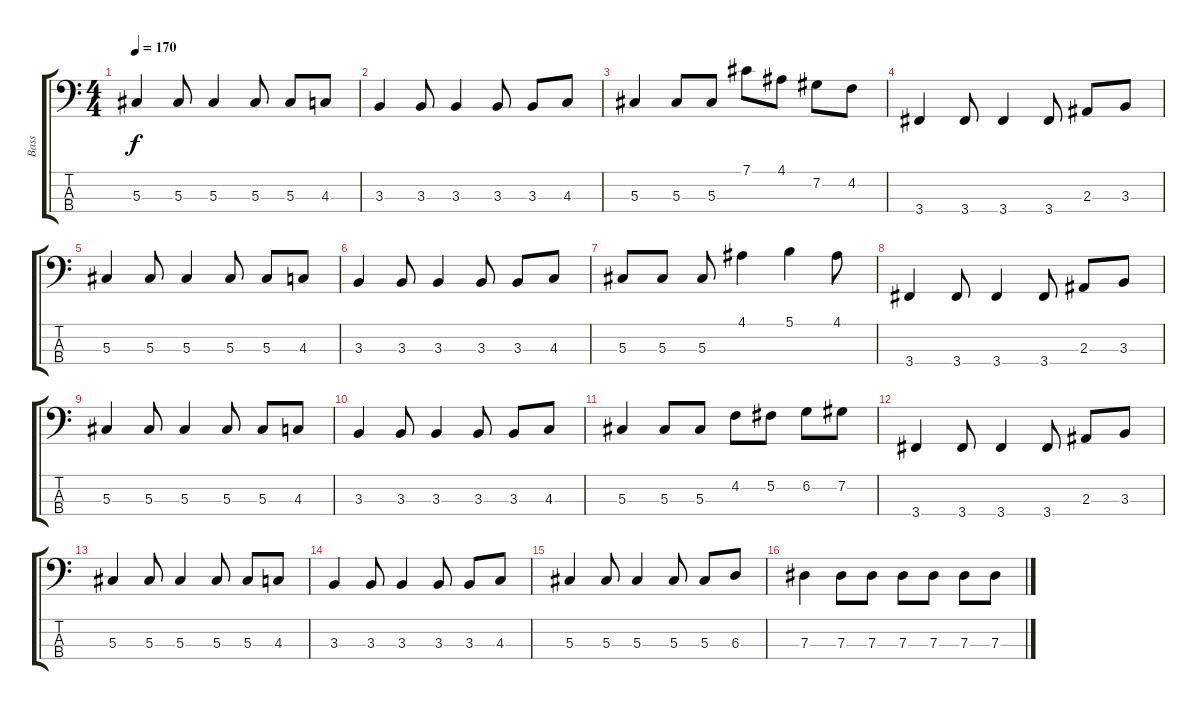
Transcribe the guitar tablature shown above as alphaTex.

\track ("Bass" "Bass") {instrument electricbasspick}
\staff {score tabs}
\tuning (Gb2 Db2 Ab1 Eb1) {hide}
\ts (4 4)
\tempo 170
\clef f4
\ks c
5.3.4{dy f} 5.3.8 5.3.4 5.3.8 5.3.8 4.3.8 |
3.3.4 3.3.8 3.3.4 3.3.8 3.3.8 4.3.8 |
5.3.4 5.3.8 5.3.8 7.1.8 4.1.8 7.2.8 4.2.8 |
3.4.4 3.4.8 3.4.4 3.4.8 2.3.8 3.3.8 |
5.3.4 5.3.8 5.3.4 5.3.8 5.3.8 4.3.8 |
3.3.4 3.3.8 3.3.4 3.3.8 3.3.8 4.3.8 |
5.3.8 5.3.8 5.3.8 4.1.4 5.1.4 4.1.8 |
3.4.4 3.4.8 3.4.4 3.4.8 2.3.8 3.3.8 |
5.3.4 5.3.8 5.3.4 5.3.8 5.3.8 4.3.8 |
3.3.4 3.3.8 3.3.4 3.3.8 3.3.8 4.3.8 |
5.3.4 5.3.8 5.3.8 4.2.8 5.2.8 6.2.8 7.2.8 |
3.4.4 3.4.8 3.4.4 3.4.8 2.3.8 3.3.8 |
5.3.4 5.3.8 5.3.4 5.3.8 5.3.8 4.3.8 |
3.3.4 3.3.8 3.3.4 3.3.8 3.3.8 4.3.8 |
5.3.4 5.3.8 5.3.4 5.3.8 5.3.8 6.3.8 |
7.3.4 7.3.8 7.3.8 7.3.8 7.3.8 7.3.8 7.3.8
